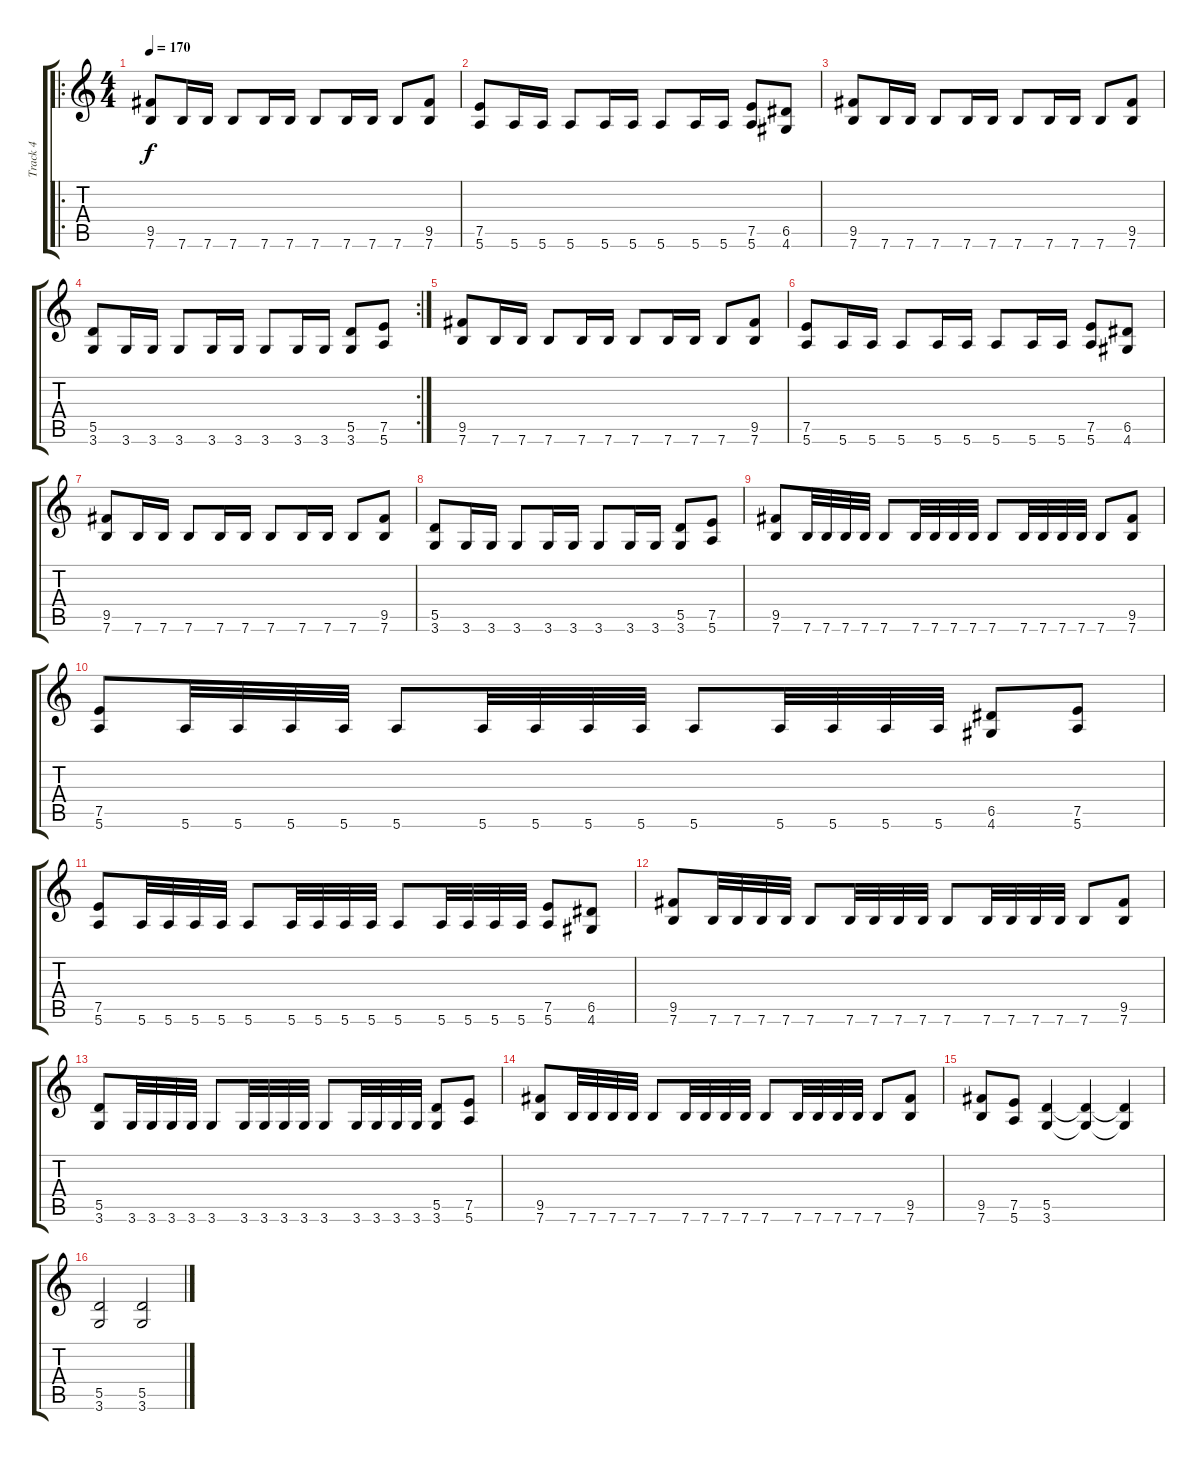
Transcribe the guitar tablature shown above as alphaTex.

\track ("Track 4" "Track 4") {instrument distortionguitar}
\staff {score tabs}
\tuning (E4 B3 G3 D3 A2 E2) {hide}
\ro
\ts (4 4)
\tempo 170
\clef g2
\ks c
(9.5 7.6).8{dy f} 7.6.16 7.6.16 7.6.8 7.6.16 7.6.16 7.6.8 7.6.16 7.6.16 7.6.8 (9.5 7.6).8 |
(7.5 5.6).8 5.6.16 5.6.16 5.6.8 5.6.16 5.6.16 5.6.8 5.6.16 5.6.16 (7.5 5.6).8 (6.5 4.6).8 |
(9.5 7.6).8 7.6.16 7.6.16 7.6.8 7.6.16 7.6.16 7.6.8 7.6.16 7.6.16 7.6.8 (9.5 7.6).8 |
\rc 2
(5.5 3.6).8 3.6.16 3.6.16 3.6.8 3.6.16 3.6.16 3.6.8 3.6.16 3.6.16 (5.5 3.6).8 (7.5 5.6).8 |
(9.5 7.6).8 7.6.16 7.6.16 7.6.8 7.6.16 7.6.16 7.6.8 7.6.16 7.6.16 7.6.8 (9.5 7.6).8 |
(7.5 5.6).8 5.6.16 5.6.16 5.6.8 5.6.16 5.6.16 5.6.8 5.6.16 5.6.16 (7.5 5.6).8 (6.5 4.6).8 |
(9.5 7.6).8 7.6.16 7.6.16 7.6.8 7.6.16 7.6.16 7.6.8 7.6.16 7.6.16 7.6.8 (9.5 7.6).8 |
(5.5 3.6).8 3.6.16 3.6.16 3.6.8 3.6.16 3.6.16 3.6.8 3.6.16 3.6.16 (5.5 3.6).8 (7.5 5.6).8 |
(9.5 7.6).8 7.6.32 7.6.32 7.6.32 7.6.32 7.6.8 7.6.32 7.6.32 7.6.32 7.6.32 7.6.8 7.6.32 7.6.32 7.6.32 7.6.32 7.6.8 (9.5 7.6).8 |
(7.5 5.6).8 5.6.32 5.6.32 5.6.32 5.6.32 5.6.8 5.6.32 5.6.32 5.6.32 5.6.32 5.6.8 5.6.32 5.6.32 5.6.32 5.6.32 (6.5 4.6).8 (7.5 5.6).8 |
(7.5 5.6).8 5.6.32 5.6.32 5.6.32 5.6.32 5.6.8 5.6.32 5.6.32 5.6.32 5.6.32 5.6.8 5.6.32 5.6.32 5.6.32 5.6.32 (7.5 5.6).8 (6.5 4.6).8 |
(9.5 7.6).8 7.6.32 7.6.32 7.6.32 7.6.32 7.6.8 7.6.32 7.6.32 7.6.32 7.6.32 7.6.8 7.6.32 7.6.32 7.6.32 7.6.32 7.6.8 (9.5 7.6).8 |
(5.5 3.6).8 3.6.32 3.6.32 3.6.32 3.6.32 3.6.8 3.6.32 3.6.32 3.6.32 3.6.32 3.6.8 3.6.32 3.6.32 3.6.32 3.6.32 (5.5 3.6).8 (7.5 5.6).8 |
(9.5 7.6).8 7.6.32 7.6.32 7.6.32 7.6.32 7.6.8 7.6.32 7.6.32 7.6.32 7.6.32 7.6.8 7.6.32 7.6.32 7.6.32 7.6.32 7.6.8 (9.5 7.6).8 |
(9.5 7.6).8 (7.5 5.6).8 (5.5 3.6).4 (5.5{t} 3.6{t}).4 (5.5{t} 3.6{t}).4 |
(5.5 3.6).2 (5.5 3.6).2
